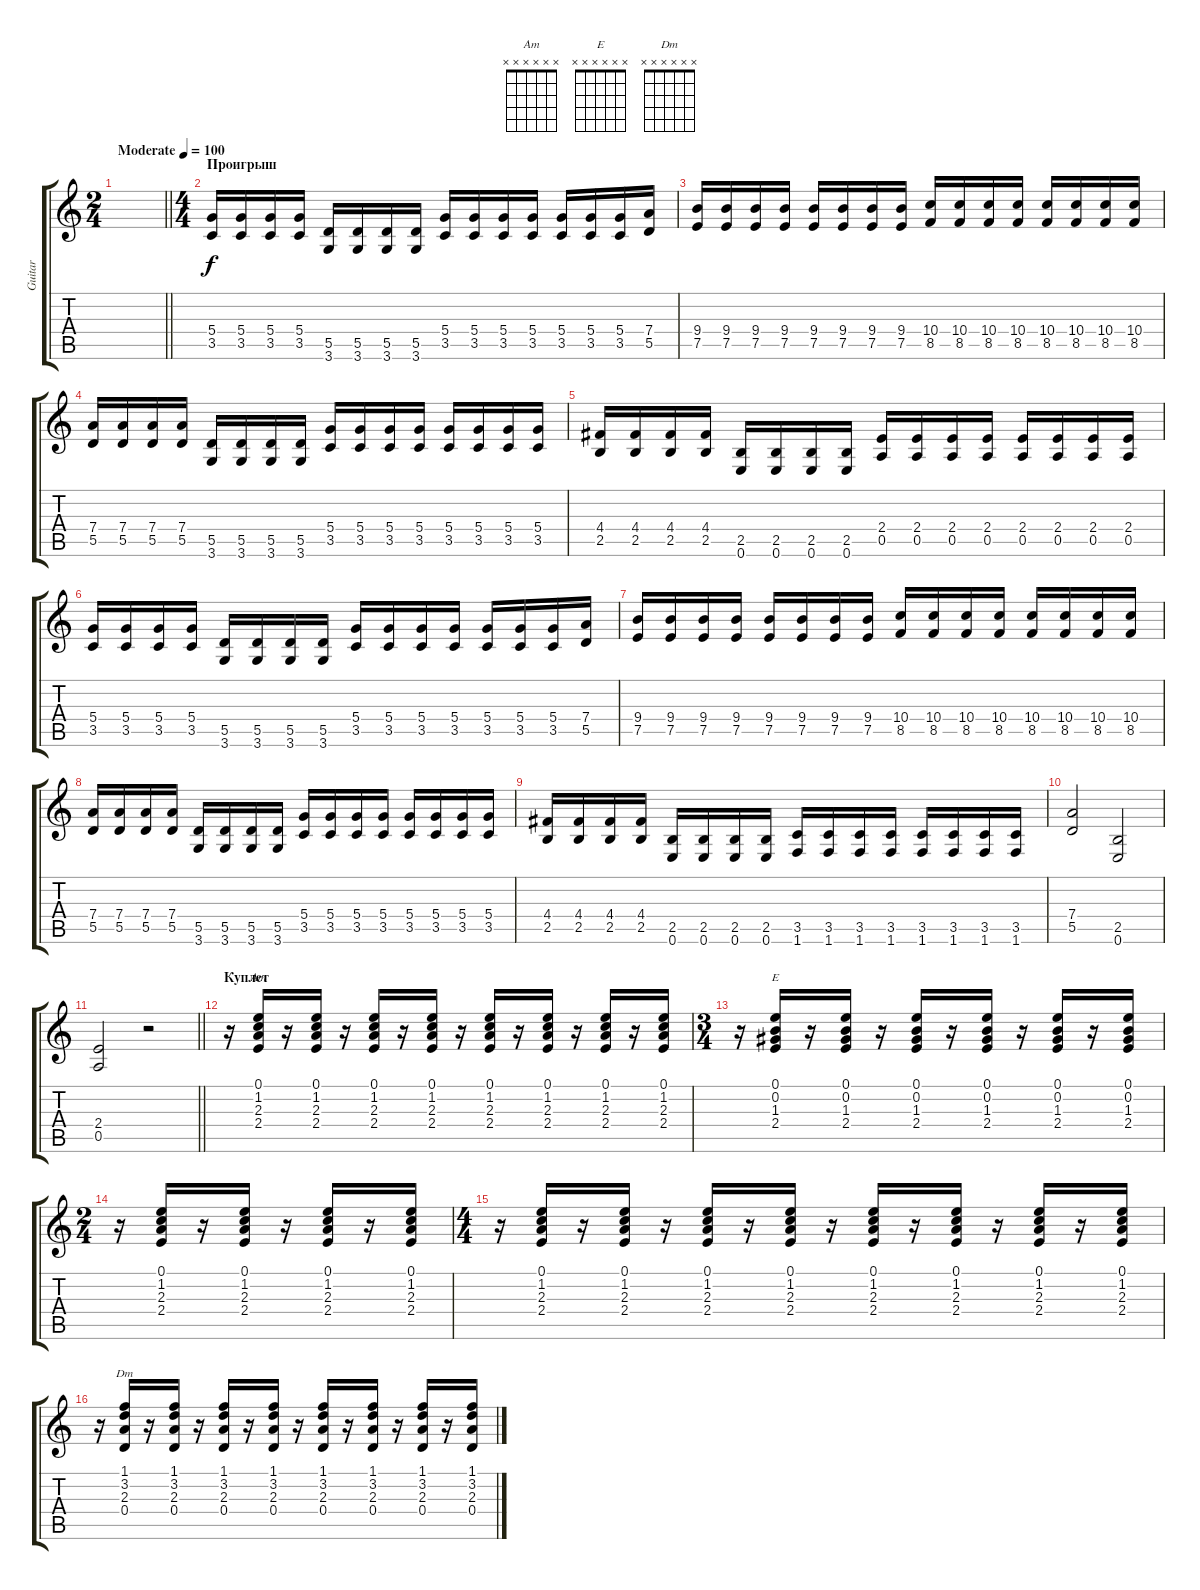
\track ("Guitar" "Guitar") {instrument distortionguitar}
\staff {score tabs}
\tuning (E4 B3 G3 D3 A2 E2) {hide}
\chord ("Am" x x x x x x)
\chord ("E" x x x x x x)
\chord ("Dm" x x x x x x)
\ts (2 4)
\tempo (100 "Moderate")
\clef g2
\barLineRight lightlight
\ks c
|
\ts (4 4)
\section ("" "Проигрыш")
(5.4 3.5).16 (5.4 3.5).16 (5.4 3.5).16 (5.4 3.5).16 (5.5 3.6).16 (5.5 3.6).16 (5.5 3.6).16 (5.5 3.6).16 (5.4 3.5).16 (5.4 3.5).16 (5.4 3.5).16 (5.4 3.5).16 (5.4 3.5).16 (5.4 3.5).16 (5.4 3.5).16 (7.4 5.5).16 |
(9.4 7.5).16 (9.4 7.5).16 (9.4 7.5).16 (9.4 7.5).16 (9.4 7.5).16 (9.4 7.5).16 (9.4 7.5).16 (9.4 7.5).16 (10.4 8.5).16 (10.4 8.5).16 (10.4 8.5).16 (10.4 8.5).16 (10.4 8.5).16 (10.4 8.5).16 (10.4 8.5).16 (10.4 8.5).16 |
(7.4 5.5).16 (7.4 5.5).16 (7.4 5.5).16 (7.4 5.5).16 (5.5 3.6).16 (5.5 3.6).16 (5.5 3.6).16 (5.5 3.6).16 (5.4 3.5).16 (5.4 3.5).16 (5.4 3.5).16 (5.4 3.5).16 (5.4 3.5).16 (5.4 3.5).16 (5.4 3.5).16 (5.4 3.5).16 |
(4.4 2.5).16 (4.4 2.5).16 (4.4 2.5).16 (4.4 2.5).16 (2.5 0.6).16 (2.5 0.6).16 (2.5 0.6).16 (2.5 0.6).16 (2.4 0.5).16 (2.4 0.5).16 (2.4 0.5).16 (2.4 0.5).16 (2.4 0.5).16 (2.4 0.5).16 (2.4 0.5).16 (2.4 0.5).16 |
(5.4 3.5).16 (5.4 3.5).16 (5.4 3.5).16 (5.4 3.5).16 (5.5 3.6).16 (5.5 3.6).16 (5.5 3.6).16 (5.5 3.6).16 (5.4 3.5).16 (5.4 3.5).16 (5.4 3.5).16 (5.4 3.5).16 (5.4 3.5).16 (5.4 3.5).16 (5.4 3.5).16 (7.4 5.5).16 |
(9.4 7.5).16 (9.4 7.5).16 (9.4 7.5).16 (9.4 7.5).16 (9.4 7.5).16 (9.4 7.5).16 (9.4 7.5).16 (9.4 7.5).16 (10.4 8.5).16 (10.4 8.5).16 (10.4 8.5).16 (10.4 8.5).16 (10.4 8.5).16 (10.4 8.5).16 (10.4 8.5).16 (10.4 8.5).16 |
(7.4 5.5).16 (7.4 5.5).16 (7.4 5.5).16 (7.4 5.5).16 (5.5 3.6).16 (5.5 3.6).16 (5.5 3.6).16 (5.5 3.6).16 (5.4 3.5).16 (5.4 3.5).16 (5.4 3.5).16 (5.4 3.5).16 (5.4 3.5).16 (5.4 3.5).16 (5.4 3.5).16 (5.4 3.5).16 |
(4.4 2.5).16 (4.4 2.5).16 (4.4 2.5).16 (4.4 2.5).16 (2.5 0.6).16 (2.5 0.6).16 (2.5 0.6).16 (2.5 0.6).16 (3.5 1.6).16 (3.5 1.6).16 (3.5 1.6).16 (3.5 1.6).16 (3.5 1.6).16 (3.5 1.6).16 (3.5 1.6).16 (3.5 1.6).16 |
(7.4 5.5).2 (2.5 0.6).2 |
\barLineRight lightlight
(2.4 0.5).2 r.2{instrument acousticguitarsteel} |
\section ("" "Куплет")
r.16 (0.1 1.2 2.3 2.4).16{ch "Am"} r.16 (0.1 1.2 2.3 2.4).16 r.16 (0.1 1.2 2.3 2.4).16 r.16 (0.1 1.2 2.3 2.4).16 r.16 (0.1 1.2 2.3 2.4).16 r.16 (0.1 1.2 2.3 2.4).16 r.16 (0.1 1.2 2.3 2.4).16 r.16 (0.1 1.2 2.3 2.4).16 |
\ts (3 4)
r.16 (0.1 0.2 1.3 2.4).16{ch "E"} r.16 (0.1 0.2 1.3 2.4).16 r.16 (0.1 0.2 1.3 2.4).16 r.16 (0.1 0.2 1.3 2.4).16 r.16 (0.1 0.2 1.3 2.4).16 r.16 (0.1 0.2 1.3 2.4).16 |
\ts (2 4)
r.16 (0.1 1.2 2.3 2.4).16 r.16 (0.1 1.2 2.3 2.4).16 r.16 (0.1 1.2 2.3 2.4).16 r.16 (0.1 1.2 2.3 2.4).16 |
\ts (4 4)
r.16 (0.1 1.2 2.3 2.4).16 r.16 (0.1 1.2 2.3 2.4).16 r.16 (0.1 1.2 2.3 2.4).16 r.16 (0.1 1.2 2.3 2.4).16 r.16 (0.1 1.2 2.3 2.4).16 r.16 (0.1 1.2 2.3 2.4).16 r.16 (0.1 1.2 2.3 2.4).16 r.16 (0.1 1.2 2.3 2.4).16 |
r.16 (1.1 3.2 2.3 0.4).16{ch "Dm"} r.16 (1.1 3.2 2.3 0.4).16 r.16 (1.1 3.2 2.3 0.4).16 r.16 (1.1 3.2 2.3 0.4).16 r.16 (1.1 3.2 2.3 0.4).16 r.16 (1.1 3.2 2.3 0.4).16 r.16 (1.1 3.2 2.3 0.4).16 r.16 (1.1 3.2 2.3 0.4).16
